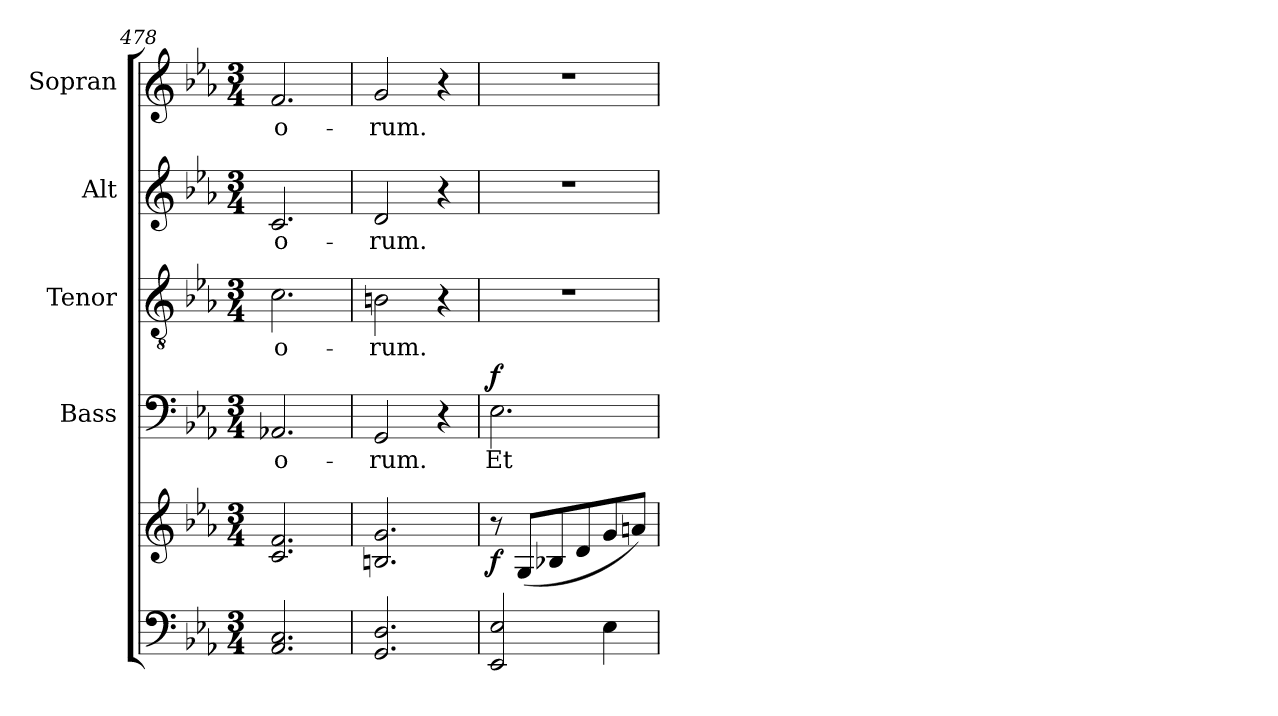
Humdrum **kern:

**kern	**kern	**dynam	**kern	**text	**dynam	**kern	**text	**kern	**text	**kern	**text
*part5	*part5	*part5	*part4	*part4	*part4	*part3	*part3	*part2	*part2	*part1	*part1
*staff6	*staff5	*staff5/6	*staff4	*staff4	*staff4	*staff3	*staff3	*staff2	*staff2	*staff1	*staff1
*	*	*	*I"Bass	*	*	*I"Tenor	*	*I"Alt	*	*I"Sopran	*
*	*	*	*I'B.	*	*	*I'T.	*	*I'A.	*	*I'S.	*
*clefF4	*clefG2	*	*clefF4	*	*	*clefGv2	*	*clefG2	*	*clefG2	*
*k[b-e-a-]	*k[b-e-a-]	*	*k[b-e-a-]	*	*	*k[b-e-a-]	*	*k[b-e-a-]	*	*k[b-e-a-]	*
*E-:	*E-:	*	*E-:	*	*	*E-:	*	*E-:	*	*E-:	*
*M3/4	*M3/4	*	*M3/4	*	*	*M3/4	*	*M3/4	*	*M3/4	*
=478	=478	=478	=478	=478	=478	=478	=478	=478	=478	=478	=478
!	!	!	!	!LO:LY:b	!	!	!LO:LY:b	!	!LO:LY:b	!	!LO:LY:b
2.AA-/ 2.C/	2.c/ 2.f/	.	2.AA-X/	-o-	.	2.c\	-o-	2.c/	-o-	2.f/	-o-
=479	=479	=479	=479	=479	=479	=479	=479	=479	=479	=479	=479
!	!	!	!	!LO:LY:b	!	!	!LO:LY:b	!	!LO:LY:b	!	!LO:LY:b
2.GG/ 2.D/	2.Bn/ 2.g/	.	2GG/	-rum.	.	2Bn\	-rum.	2d/	-rum.	2g/	-rum.
.	.	.	4r	.	.	4r	.	4r	.	4r	.
=480	=480	=480	=480	=480	=480	=480	=480	=480	=480	=480	=480
!	!	!LO:DY:b	!	!LO:LY:b	!LO:DY:a	!	!	!	!	!	!
2EE-/ 2E-/	8r	f	2.E-\	Et	f	2.r	.	2.r	.	2.r	.
.	(<8G/L	.	.	.	.	.	.	.	.	.	.
.	8B-X/	.	.	.	.	.	.	.	.	.	.
.	8d/	.	.	.	.	.	.	.	.	.	.
4E-\	8g/	.	.	.	.	.	.	.	.	.	.
.	8an/J)	.	.	.	.	.	.	.	.	.	.
=	=	=	=	=	=	=	=	=	=	=	=
*-	*-	*-	*-	*-	*-	*-	*-	*-	*-	*-	*-
